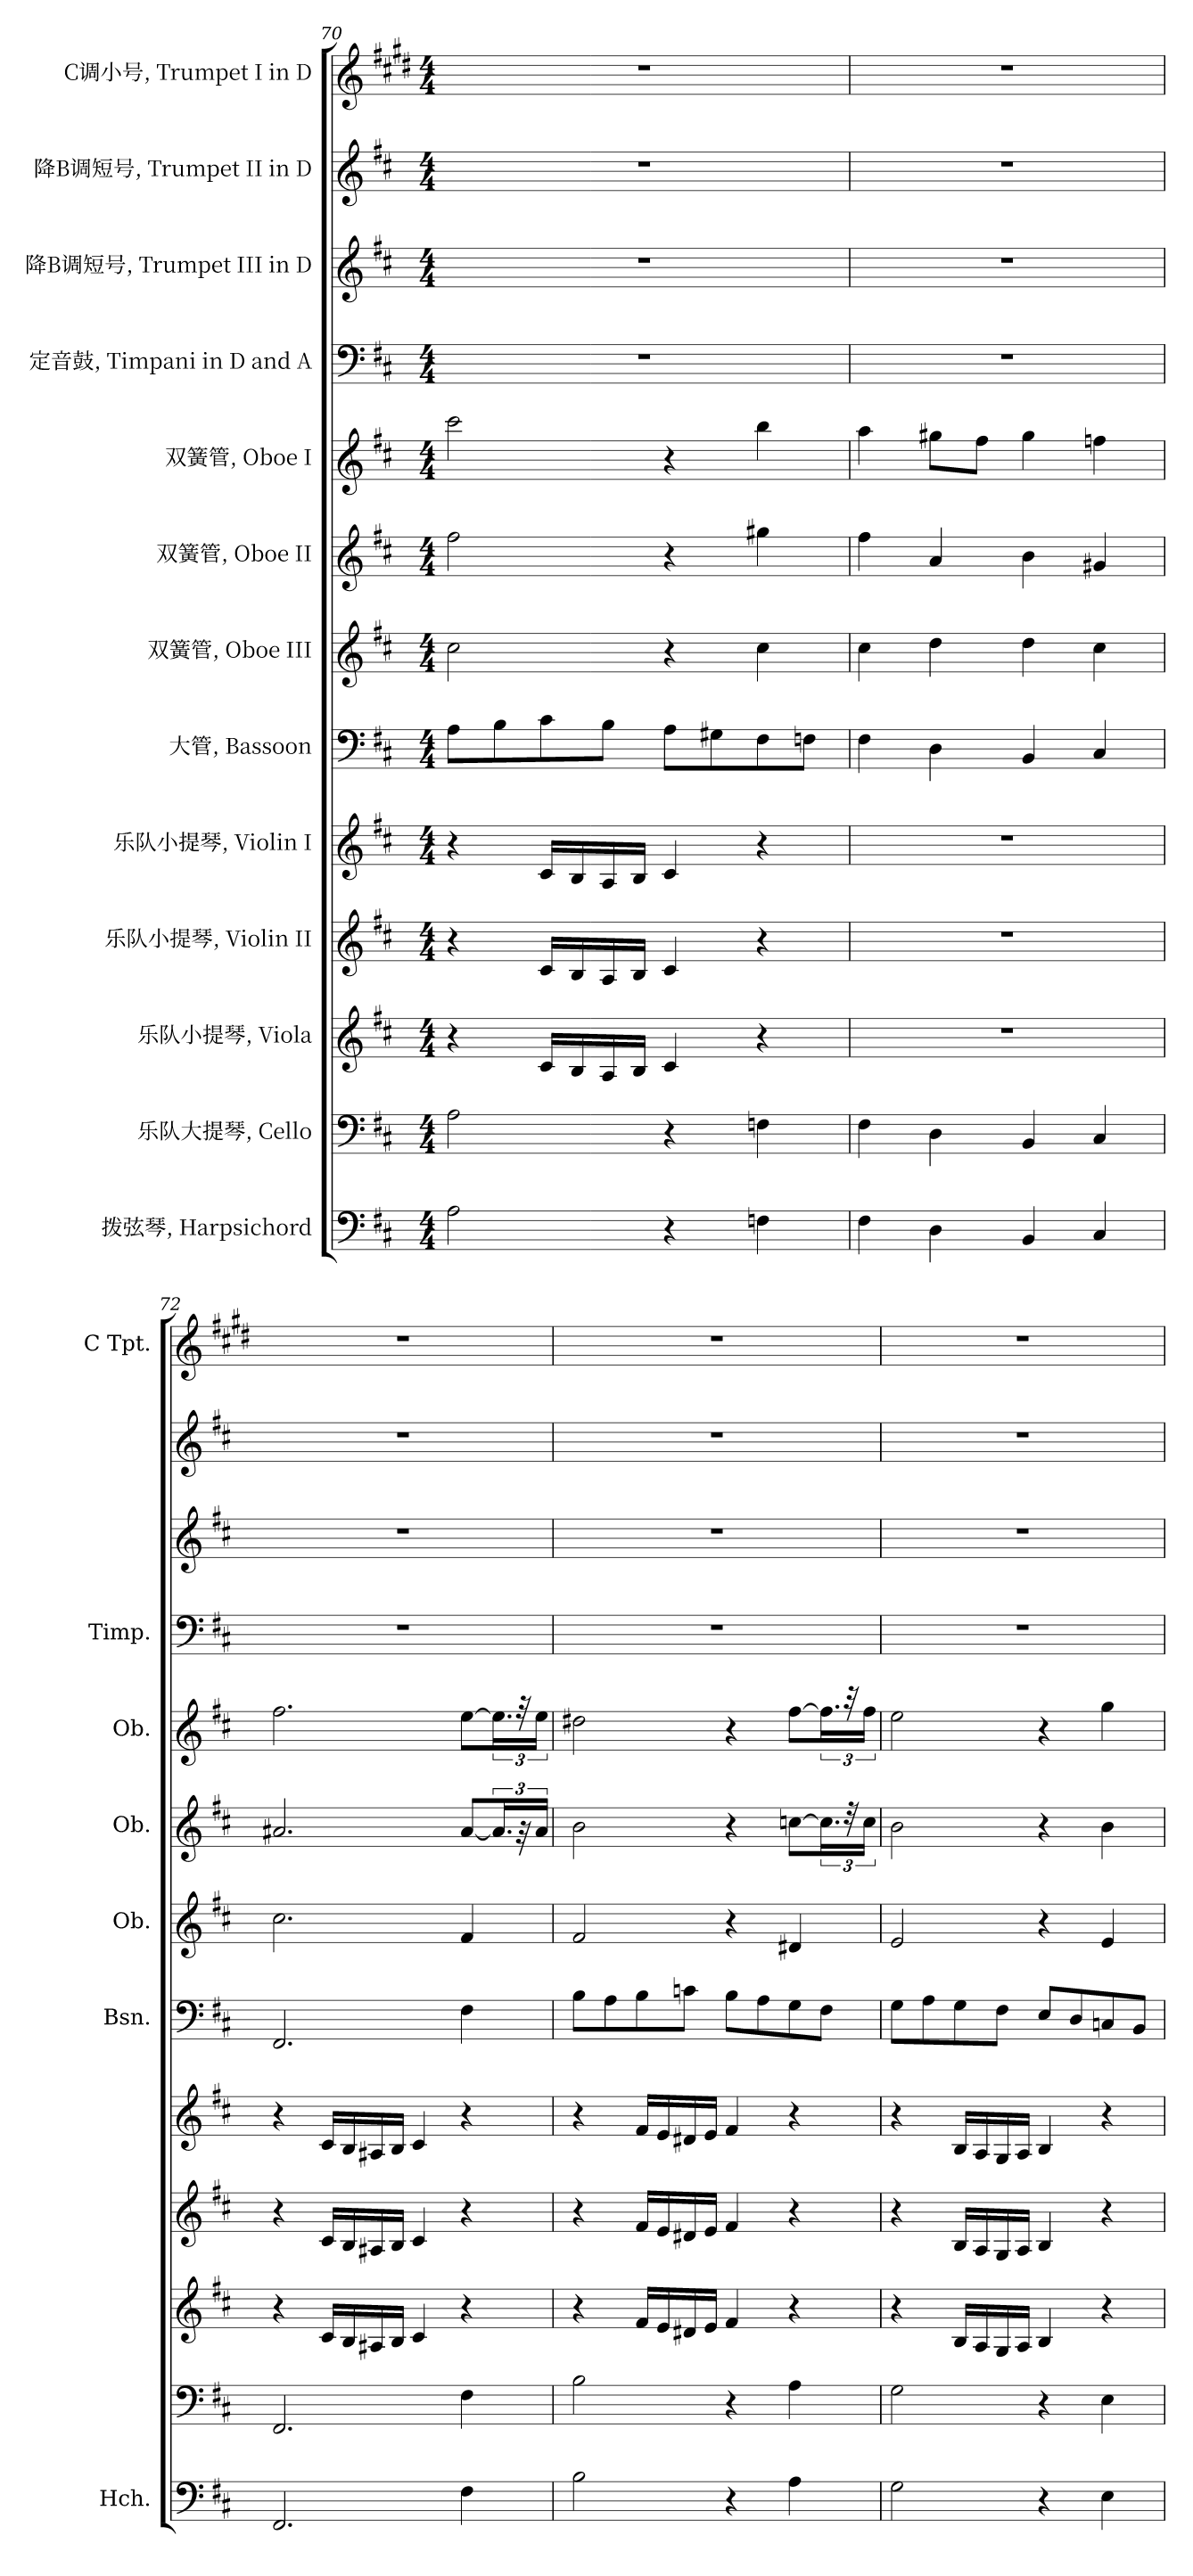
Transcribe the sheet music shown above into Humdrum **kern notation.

**kern	**kern	**kern	**kern	**kern	**kern	**kern	**kern	**kern	**kern	**kern	**kern	**kern
*part13	*part12	*part11	*part10	*part9	*part8	*part7	*part6	*part5	*part4	*part3	*part2	*part1
*staff13	*staff12	*staff11	*staff10	*staff9	*staff8	*staff7	*staff6	*staff5	*staff4	*staff3	*staff2	*staff1
*I"拨弦琴, Harpsichord	*I"乐队大提琴, Cello	*I"乐队小提琴, Viola	*I"乐队小提琴, Violin II	*I"乐队小提琴, Violin I	*I"大管, Bassoon	*I"双簧管, Oboe III	*I"双簧管, Oboe II	*I"双簧管, Oboe I	*I"定音鼓, Timpani in D and A	*I"降B调短号, Trumpet III in D	*I"降B调短号, Trumpet II in D	*I"C调小号, Trumpet I in D
*I'Hch.	*	*	*	*	*I'Bsn.	*I'Ob.	*I'Ob.	*I'Ob.	*I'Timp.	*	*	*I'C Tpt.
*clefF4	*clefF4	*clefG2	*clefG2	*clefG2	*clefF4	*clefG2	*clefG2	*clefG2	*clefF4	*clefG2	*clefG2	*clefG2
*	*	*	*	*	*	*	*	*	*	*ITrd1c2	*ITrd1c2	*ITrd1c2
*k[f#c#]	*k[f#c#]	*k[f#c#]	*k[f#c#]	*k[f#c#]	*k[f#c#]	*k[f#c#]	*k[f#c#]	*k[f#c#]	*k[f#c#]	*k[]	*k[]	*k[f#c#]
*M4/4	*M4/4	*M4/4	*M4/4	*M4/4	*M4/4	*M4/4	*M4/4	*M4/4	*M4/4	*M4/4	*M4/4	*M4/4
=70	=70	=70	=70	=70	=70	=70	=70	=70	=70	=70	=70	=70
2A\	2A\	4r	4r	4r	8A\L	2cc#\	2ff#\	2ccc#\	1r	1r	1r	1r
.	.	.	.	.	8B\	.	.	.	.	.	.	.
.	.	16c#/LL	16c#/LL	16c#/LL	8c#\	.	.	.	.	.	.	.
.	.	16B/	16B/	16B/	.	.	.	.	.	.	.	.
.	.	16A/	16A/	16A/	8B\J	.	.	.	.	.	.	.
.	.	16B/JJ	16B/JJ	16B/JJ	.	.	.	.	.	.	.	.
4r	4r	4c#/	4c#/	4c#/	8A\L	4r	4r	4r	.	.	.	.
.	.	.	.	.	8G#X\	.	.	.	.	.	.	.
4Fn\	4Fn\	4r	4r	4r	8F#\	4cc#\	4gg#X\	4bb\	.	.	.	.
.	.	.	.	.	8Fn\J	.	.	.	.	.	.	.
=71	=71	=71	=71	=71	=71	=71	=71	=71	=71	=71	=71	=71
4F#\	4F#\	1r	1r	1r	4F#\	4cc#\	4ff#\	4aa\	1r	1r	1r	1r
4D\	4D\	.	.	.	4D\	4dd\	4a/	8gg#X\L	.	.	.	.
.	.	.	.	.	.	.	.	8ff#\J	.	.	.	.
4BB/	4BB/	.	.	.	4BB/	4dd\	4b\	4gg#\	.	.	.	.
4C#/	4C#/	.	.	.	4C#/	4cc#\	4g#X/	4ffn\	.	.	.	.
!!LO:PB:g=z
=72	=72	=72	=72	=72	=72	=72	=72	=72	=72	=72	=72	=72
2.FF#/	2.FF#/	4r	4r	4r	2.FF#/	2.cc#\	2.a#X/	2.ff#\	1r	1r	1r	1r
.	.	16c#/LL	16c#/LL	16c#/LL	.	.	.	.	.	.	.	.
.	.	16B/	16B/	16B/	.	.	.	.	.	.	.	.
.	.	16A#X/	16A#X/	16A#X/	.	.	.	.	.	.	.	.
.	.	16B/JJ	16B/JJ	16B/JJ	.	.	.	.	.	.	.	.
.	.	4c#/	4c#/	4c#/	.	.	.	.	.	.	.	.
4F#\	4F#\	4r	4r	4r	4F#\	4f#/	[8a#/L	[8ee\L	.	.	.	.
.	.	.	.	.	.	.	24.a#/Jk]	24.ee\Jk]	.	.	.	.
.	.	.	.	.	.	.	48r	48r	.	.	.	.
.	.	.	.	.	.	.	24a#/	24ee\	.	.	.	.
=73	=73	=73	=73	=73	=73	=73	=73	=73	=73	=73	=73	=73
2B\	2B\	4r	4r	4r	8B\L	2f#/	2b\	2dd#X\	1r	1r	1r	1r
.	.	.	.	.	8A\	.	.	.	.	.	.	.
.	.	16f#/LL	16f#/LL	16f#/LL	8B\	.	.	.	.	.	.	.
.	.	16e/	16e/	16e/	.	.	.	.	.	.	.	.
.	.	16d#X/	16d#X/	16d#X/	8cn\J	.	.	.	.	.	.	.
.	.	16e/JJ	16e/JJ	16e/JJ	.	.	.	.	.	.	.	.
4r	4r	4f#/	4f#/	4f#/	8B\L	4r	4r	4r	.	.	.	.
.	.	.	.	.	8A\	.	.	.	.	.	.	.
4A\	4A\	4r	4r	4r	8G\	4d#X/	[8ccn\L	[8ff#\L	.	.	.	.
.	.	.	.	.	8F#\J	.	24.cc\Jk]	24.ff#\Jk]	.	.	.	.
.	.	.	.	.	.	.	48r	48r	.	.	.	.
.	.	.	.	.	.	.	24cc\	24ff#\	.	.	.	.
=74	=74	=74	=74	=74	=74	=74	=74	=74	=74	=74	=74	=74
2G\	2G\	4r	4r	4r	8G\L	2e/	2b\	2ee\	1r	1r	1r	1r
.	.	.	.	.	8A\	.	.	.	.	.	.	.
.	.	16B/LL	16B/LL	16B/LL	8G\	.	.	.	.	.	.	.
.	.	16A/	16A/	16A/	.	.	.	.	.	.	.	.
.	.	16G/	16G/	16G/	8F#\J	.	.	.	.	.	.	.
.	.	16A/JJ	16A/JJ	16A/JJ	.	.	.	.	.	.	.	.
4r	4r	4B/	4B/	4B/	8E/L	4r	4r	4r	.	.	.	.
.	.	.	.	.	8D/	.	.	.	.	.	.	.
4E\	4E\	4r	4r	4r	8Cn/	4e/	4b\	4gg\	.	.	.	.
.	.	.	.	.	8BB/J	.	.	.	.	.	.	.
=	=	=	=	=	=	=	=	=	=	=	=	=
*-	*-	*-	*-	*-	*-	*-	*-	*-	*-	*-	*-	*-
